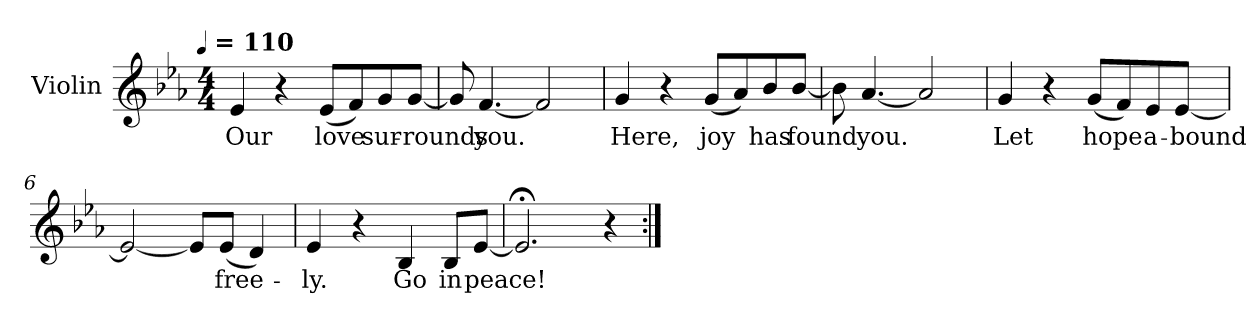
**kern	**text
*part1	*part1
*staff1	*staff1
*I"Violin	*
*I'Vln.	*
*clefG2	*
*k[b-e-a-]	*
!!LO:TX:omd:t=[quarter] = 110
*M4/4	*
*MM110	*
=1	=1
4e-/	Our
4r	.
(<8e-L	love
8f)	.
8g	sur-
[8gJ	-rounds
=2	=2
8g/]	.
[4.f/	you.
2f/]	.
!!LO:LB:g=z
=3	=3
4g/	Here,
4r	.
(<8gL	joy
8a-)	.
8b-	has
[8b-J	found
=4	=4
8b-\]	.
[4.a-/	you.
2a-/]	.
!!LO:LB:g=z
=5	=5
4g/	Let
4r	.
(<8gL	hope
8f)	.
8e-	a-
[8e-J	-bound
=6	=6
2e-/_	.
8e-L]	.
(<8e-J	free-
4d/)	.
!!LO:LB:g=z
=7	=7
4e-/	-ly.
4r	.
4B-/	Go
8B-L	in
[8e-J	peace!
=8	=8
2.e-;</]	.
4r	.
=:|!	=:|!
*-	*-
